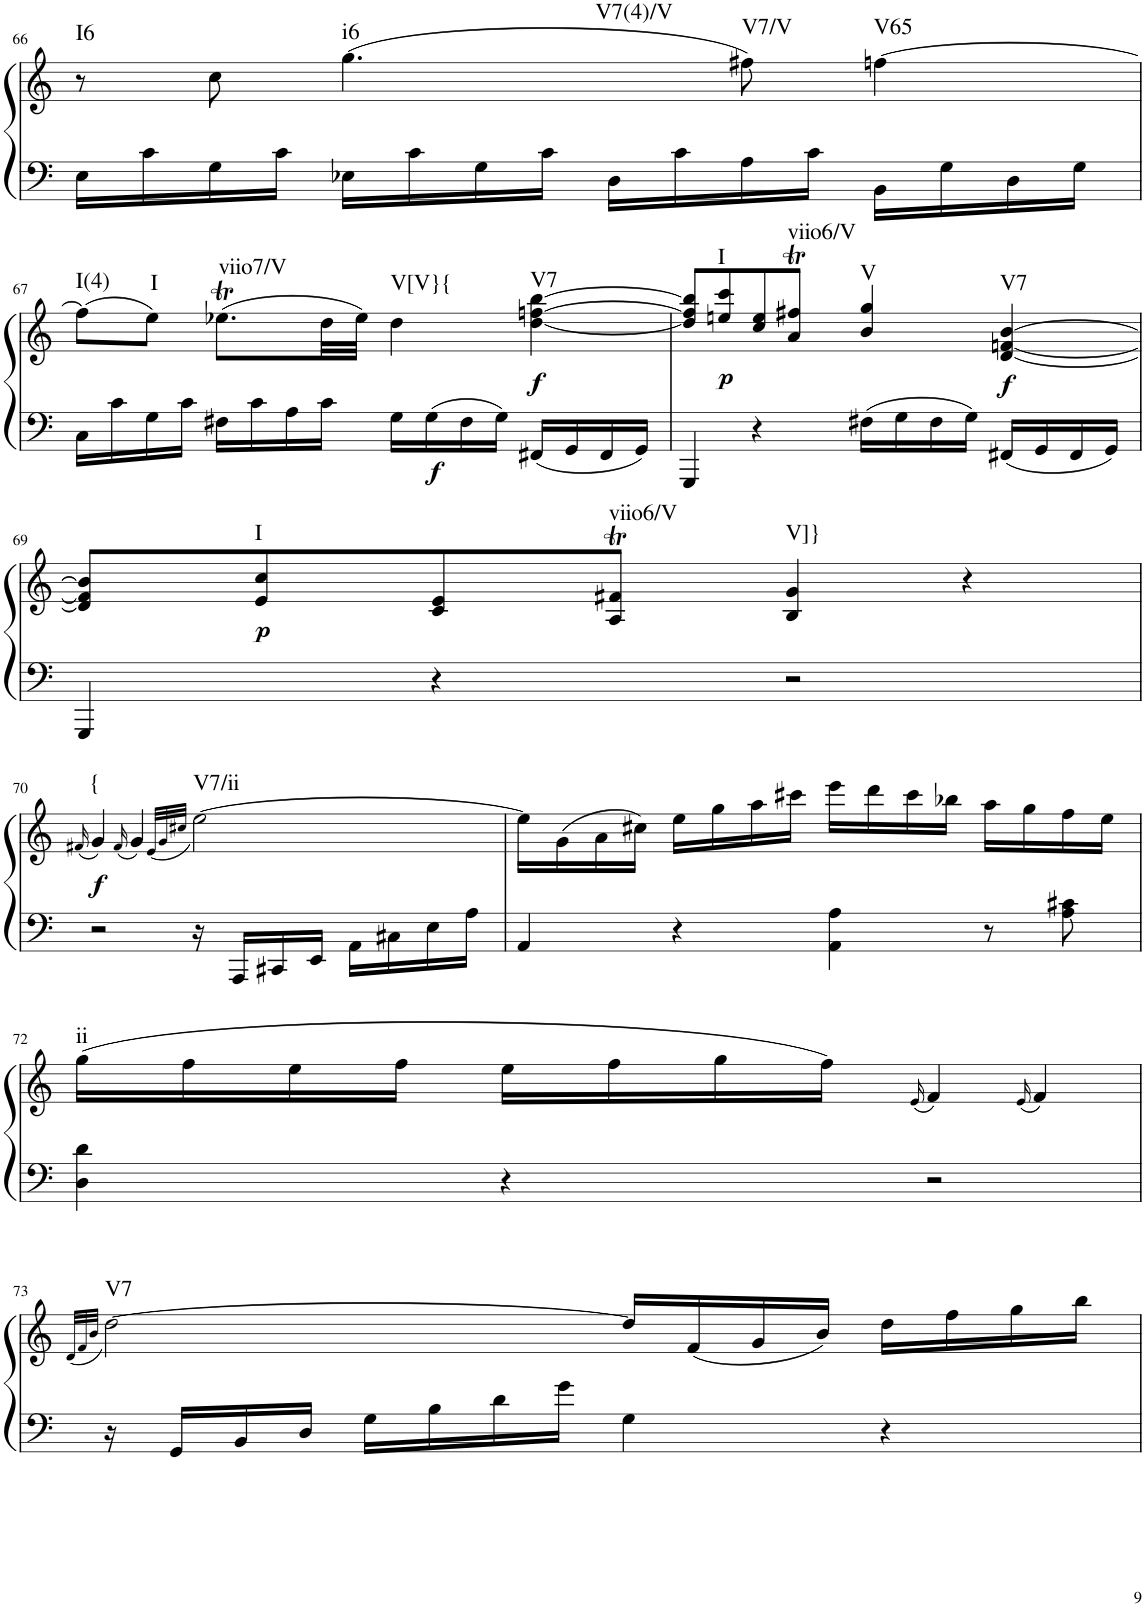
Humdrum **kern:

**kern	**kern	**dynam	**harte
*part1	*part1	*part1	*part1
*staff2	*staff1	*staff1/2	*
*I"Klavier linke Hand	*	*	*
!!LO:PB:g=z
*clefF4	*clefG2	*	*
*k[]	*k[]	*	*
*M4/4	*M4/4	*	*
=66	=66	=66	=66
!	!	!	!LO:H:kt=I6
16E\LL	8r	.	N
16c\	.	.	.
16G\	8cc\	.	.
16c\JJ	.	.	.
!	!	!	!LO:H:n=1:kt=i6
!	!	!	!LO:H:n=2:kt=V7(4)/V
16E-X\LL	(4.gg\	.	N N
16c\	.	.	.
16G\	.	.	.
16c\JJ	.	.	.
16D\LL	.	.	.
16c\	.	.	.
!	!	!	!LO:H:kt=V7/V
16A\	8ff#X\)	.	N
16c\JJ	.	.	.
!	!	!	!LO:H:kt=V65
16BB\LL	[4ffn\	.	N
16G\	.	.	.
16D\	.	.	.
16G\JJ	.	.	.
!!LO:LB:g=z
=67	=67	=67	=67
!	!	!	!LO:H:kt=I(4)
16C\LL	(8ff\L]	.	N
16c\	.	.	.
!	!	!	!LO:H:kt=I
16G\	8ee\J)	.	N
16c\JJ	.	.	.
!	!	!	!LO:H:kt=viio7/V
16F#X\LL	(8.ee-XT\L	.	N
16c\	.	.	.
16A\	.	.	.
16c\JJ	32dd\LL	.	.
.	32ee-\JJJ)	.	.
!	!	!	!LO:H:kt=V[V}{
16G\LL	4dd\	.	N
!	!	!LO:DY:b=2	!
16G\	.	f	.
16F#\	.	.	.
16G\JJ	.	.	.
!	!	!LO:DY:b	!LO:H:kt=V7
16FF#X/LL	[4dd\ [4ffn\ [4bb\	f	N
16GG/	.	.	.
16FF#/	.	.	.
16GG/JJ	.	.	.
=68	=68	=68	=68
4GGG/	8dd/] 8ff/] 8bb/]L	.	.
!	!	!LO:DY:b	!LO:H:kt=I
.	8een/ 8ccc/	p	N
4r	8cc/ 8ee/	.	.
!	!	!	!LO:H:kt=viio6/V
.	8a/T 8ff#X/TJ	.	N
!	!	!	!LO:H:kt=V
16F#X\LL	4b/ 4gg/	.	N
16G\	.	.	.
16F#\	.	.	.
16G\JJ	.	.	.
!	!	!LO:DY:b	!LO:H:kt=V7
16FF#X/LL	[4d/ [4fn/ [4b/	f	N
16GG/	.	.	.
16FF#/	.	.	.
16GG/JJ	.	.	.
!!LO:LB:g=z
=69	=69	=69	=69
4GGG/	8d/] 8f/] 8b/]L	.	.
!	!	!LO:DY:b	!LO:H:kt=I
.	8e/ 8cc/	p	N
4r	8c/ 8e/	.	.
!	!	!	!LO:H:kt=viio6/V
.	8A/T 8f#X/TJ	.	N
!	!	!	!LO:H:kt=V]}
2r	4B/ 4g/	.	N
.	4r	.	.
!!LO:LB:g=z
=70	=70	=70	=70
.	(16qf#X/	.	.
!	!	!LO:DY:b	!LO:H:kt={
2r	4g/)	f	N
.	(16qf#/	.	.
.	4g/)	.	.
.	(32qe/LLL	.	.
.	32qg/	.	.
.	32qcc#X/JJJ	.	.
!	!	!	!LO:H:kt=V7/ii
16r	[2ee\)	.	N
16AAA/LL	.	.	.
16CC#X/	.	.	.
16EE/JJ	.	.	.
16AA\LL	.	.	.
16C#X\	.	.	.
16E\	.	.	.
16A\JJ	.	.	.
=71	=71	=71	=71
4AA/	16ee\LL]	.	.
.	(16g\	.	.
.	16a\	.	.
.	16cc#X\JJ)	.	.
4r	16ee\LL	.	.
.	16gg\	.	.
.	16aa\	.	.
.	16ccc#X\JJ	.	.
4AA\ 4A\	16eee\LL	.	.
.	16ddd\	.	.
.	16ccc#\	.	.
.	16bb-X\JJ	.	.
8r	16aa\LL	.	.
.	16gg\	.	.
8A\ 8c#X\	16ff\	.	.
.	16ee\JJ	.	.
!!LO:LB:g=z
=72	=72	=72	=72
!	!	!	!LO:H:kt=ii
4D\ 4d\	(16gg\LL	.	N
.	16ff\	.	.
.	16ee\	.	.
.	16ff\JJ	.	.
4r	16ee\LL	.	.
.	16ff\	.	.
.	16gg\	.	.
.	16ff\JJ)	.	.
.	(16qe/	.	.
2r	4f/)	.	.
.	(16qe/	.	.
.	4f/)	.	.
!!LO:LB:g=z
=73	=73	=73	=73
.	(32qd/LLL	.	.
.	32qf/	.	.
.	32qb/JJJ	.	.
!	!	!	!LO:H:kt=V7
16r	[2dd\)	.	N
16GG/LL	.	.	.
16BB/	.	.	.
16D/JJ	.	.	.
16G\LL	.	.	.
16B\	.	.	.
16d\	.	.	.
16g\JJ	.	.	.
4G\	16dd/LL]	.	.
.	(16f/	.	.
.	16g/	.	.
.	16b/JJ)	.	.
4r	16dd\LL	.	.
.	16ff\	.	.
.	16gg\	.	.
.	16bb\JJ	.	.
=	=	=	=
*-	*-	*-	*-
